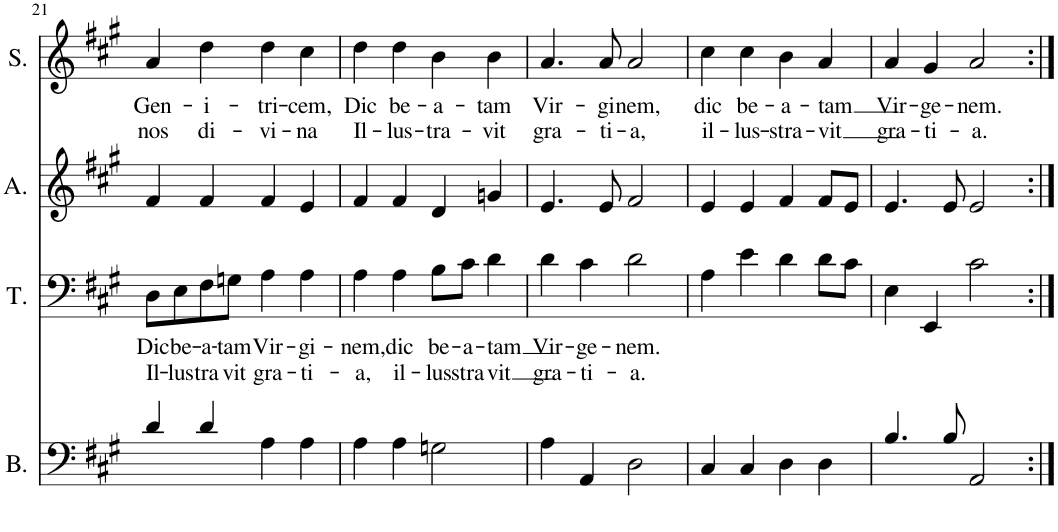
**kern	**kern	**text	**text	**kern	**kern	**text	**text
*part4	*part3	*part3	*part3	*part2	*part1	*part1	*part1
*staff4	*staff3	*staff3	*staff3	*staff2	*staff1	*staff1	*staff1
*I"Bass	*I"Tenor	*	*	*I"Alto	*I"Soprano	*	*
*I'B.	*I'T.	*	*	*I'A.	*I'S.	*	*
!!LO:PB:g=z
*clefF4	*clefF4	*	*	*clefG2	*clefG2	*	*
*k[f#c#g#]	*k[f#c#g#]	*	*	*k[f#c#g#]	*k[f#c#g#]	*	*
*M2/2	*M2/2	*	*	*M2/2	*M2/2	*	*
*met(c|)	*met(c|)	*	*	*met(c|)	*met(c|)	*	*
=21	=21	=21	=21	=21	=21	=21	=21
!	!	!LO:LY:b	!LO:LY:b	!	!	!LO:LY:b	!LO:LY:b
4d/	8D\L	Dic	Il-	4f#/	4a/	Gen-	nos
!	!	!LO:LY:b	!LO:LY:b	!	!	!	!
.	8E\	be-	-lus-	.	.	.	.
!	!	!LO:LY:b	!LO:LY:b	!	!	!LO:LY:b	!LO:LY:b
4d/	8F#\	-a-	-tra-	4f#/	4dd\	-i-	di-
!	!	!LO:LY:b	!LO:LY:b	!	!	!	!
.	8Gn\J	-tam	-vit	.	.	.	.
!	!	!LO:LY:b	!LO:LY:b	!	!	!LO:LY:b	!LO:LY:b
4A\	4A\	Vir-	gra-	4f#/	4dd\	-tri-	-vi-
!	!	!LO:LY:b	!LO:LY:b	!	!	!LO:LY:b	!LO:LY:b
4A\	4A\	-gi-	-ti-	4e/	4cc#\	-cem,	-na
=22	=22	=22	=22	=22	=22	=22	=22
!	!	!LO:LY:b	!LO:LY:b	!	!	!LO:LY:b	!LO:LY:b
4A\	4A\	-nem,	-a,	4f#/	4dd\	Dic	Il-
!	!	!LO:LY:b	!LO:LY:b	!	!	!LO:LY:b	!LO:LY:b
4A\	4A\	dic	il-	4f#/	4dd\	be-	-lus-
!	!	!LO:LY:b	!LO:LY:b	!	!	!LO:LY:b	!LO:LY:b
2Gn\	8B\L	be-	-lus-	4d/	4b\	-a-	-tra-
!	!	!LO:LY:b	!LO:LY:b	!	!	!	!
.	8c#\J	-a-	-stra-	.	.	.	.
!	!	!LO:LY:b	!LO:LY:b	!	!	!LO:LY:b	!LO:LY:b
.	4d\	-tam	-vit	4gn/	4b\	-tam	-vit
=23	=23	=23	=23	=23	=23	=23	=23
!	!	!LO:LY:b	!LO:LY:b	!	!	!LO:LY:b	!LO:LY:b
4A\	4d\	Vir-	gra-	4.e/	4.a/	Vir-	gra-
!	!	!LO:LY:b	!LO:LY:b	!	!	!	!
4AA/	4c#\	-ge-	-ti-	.	.	.	.
!	!	!	!	!	!	!LO:LY:b	!LO:LY:b
.	.	.	.	8e/	8a/	-gi-	-ti-
!	!	!LO:LY:b	!LO:LY:b	!	!	!LO:LY:b	!LO:LY:b
2D\	2d\	-nem.	-a.	2f#/	2a/	-nem,	-a,
=24	=24	=24	=24	=24	=24	=24	=24
!	!	!	!	!	!	!LO:LY:b	!LO:LY:b
4C#/	4A\	.	.	4e/	4cc#\	dic	il-
!	!	!	!	!	!	!LO:LY:b	!LO:LY:b
4C#/	4e\	.	.	4e/	4cc#\	be-	-lus-
!	!	!	!	!	!	!LO:LY:b	!LO:LY:b
4D\	4d\	.	.	4f#/	4b\	-a-	-stra-
!	!	!	!	!	!	!LO:LY:b	!LO:LY:b
4D\	8d\L	.	.	8f#/L	4a/	-tam	-vit
.	8c#\J	.	.	8e/J	.	.	.
=25	=25	=25	=25	=25	=25	=25	=25
!	!	!	!	!	!	!LO:LY:b	!LO:LY:b
4.B/	4E\	.	.	4.e/	4a/	Vir-	gra-
!	!	!	!	!	!	!LO:LY:b	!LO:LY:b
.	4EE/	.	.	.	4g#/	-ge-	-ti-
8B/	.	.	.	8e/	.	.	.
!	!	!	!	!	!	!LO:LY:b	!LO:LY:b
2AA/	2c#\	.	.	2e/	2a/	-nem.	-a.
=:|!	=:|!	=:|!	=:|!	=:|!	=:|!	=:|!	=:|!
*-	*-	*-	*-	*-	*-	*-	*-
